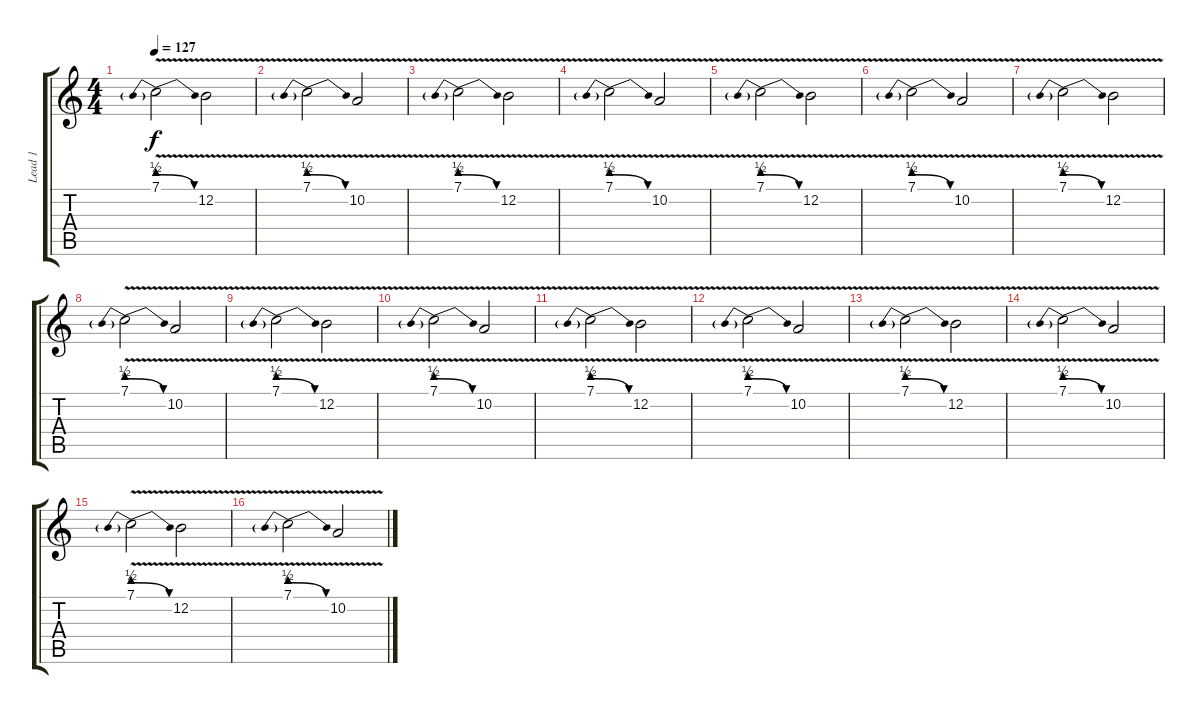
\track ("Lead 1" "Lead 1") {instrument lead5charang}
\staff {score tabs}
\tuning (E4 B3 G3 D3 A2 E2) {hide}
\ts (4 4)
\tempo 127
\clef g2
\ks c
7.1{be (prebendrelease 0 2 60 0) v}.2{dy f} 12.2{v}.2 |
7.1{be (prebendrelease 0 2 60 0) v}.2{volume 15} 10.2{v}.2 |
7.1{be (prebendrelease 0 2 60 0) v}.2 12.2{v}.2 |
7.1{be (prebendrelease 0 2 60 0) v}.2 10.2{v}.2 |
7.1{be (prebendrelease 0 2 60 0) v}.2 12.2{v}.2 |
7.1{be (prebendrelease 0 2 60 0) v}.2{volume 15} 10.2{v}.2 |
7.1{be (prebendrelease 0 2 60 0) v}.2 12.2{v}.2 |
7.1{be (prebendrelease 0 2 60 0) v}.2 10.2{v}.2 |
7.1{be (prebendrelease 0 2 60 0) v}.2 12.2{v}.2 |
7.1{be (prebendrelease 0 2 60 0) v}.2{volume 15} 10.2{v}.2 |
7.1{be (prebendrelease 0 2 60 0) v}.2 12.2{v}.2 |
7.1{be (prebendrelease 0 2 60 0) v}.2 10.2{v}.2 |
7.1{be (prebendrelease 0 2 60 0) v}.2 12.2{v}.2 |
7.1{be (prebendrelease 0 2 60 0) v}.2{volume 12} 10.2{v}.2 |
7.1{be (prebendrelease 0 2 60 0) v}.2 12.2{v}.2 |
7.1{be (prebendrelease 0 2 60 0) v}.2{volume 12} 10.2{v}.2
